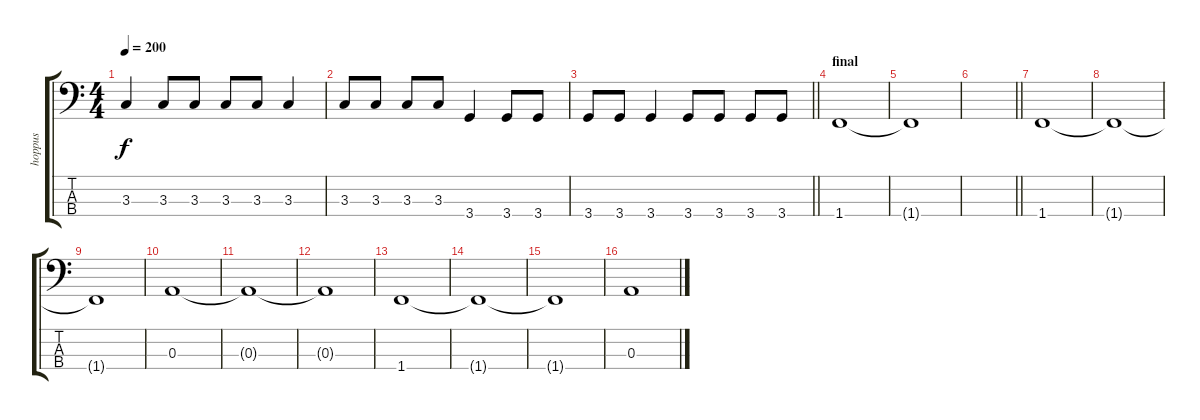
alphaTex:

\track ("hoppus" "hoppus") {instrument electricbasspick}
\staff {score tabs}
\tuning (G2 D2 A1 E1) {hide}
\ts (4 4)
\tempo 200
\clef f4
\ks c
3.3.4{dy f} 3.3.8 3.3.8 3.3.8 3.3.8 3.3.4 |
3.3.8 3.3.8 3.3.8 3.3.8 3.4.4 3.4.8 3.4.8 |
\barLineRight lightlight
3.4.8 3.4.8 3.4.4 3.4.8 3.4.8 3.4.8 3.4.8 |
\section ("" "final")
1.4.1 |
1.4{t}.1 |
\barLineRight lightlight
|
1.4.1 |
1.4{t}.1 |
1.4{t}.1 |
0.3.1 |
0.3{t}.1 |
0.3{t}.1 |
1.4.1 |
1.4{t}.1 |
1.4{t}.1 |
0.3.1
